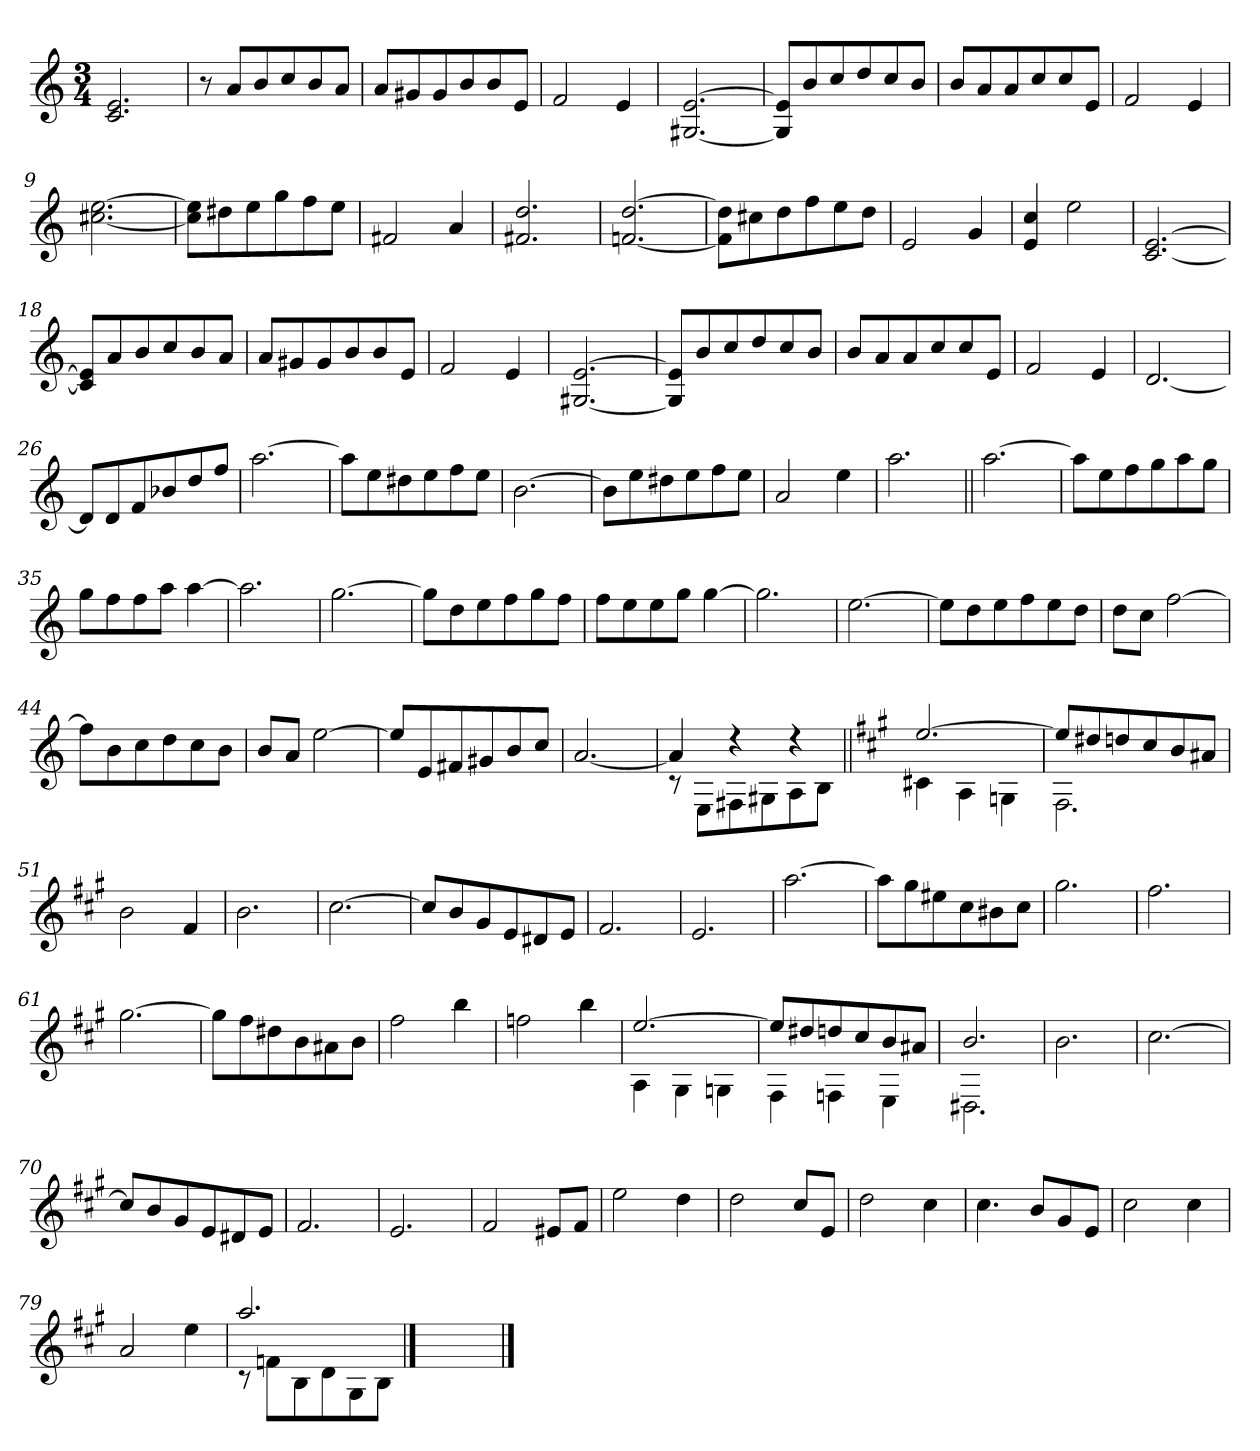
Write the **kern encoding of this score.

**kern
*part1
*staff1
*clefG2
*k[]
*C:
*M3/4
=1
2.c/ 2.e/
=2
8r
8a/L
8b/
8cc/
8b/
8a/J
=3
8a/L
8g#X/
8g#/
8b/
8b/
8e/J
=4
2f/
4e/
=5
[2.G#X/ [2.e/
!!LO:LB:g=z
=6
8G#/] 8e/]L
8b/
8cc/
8dd/
8cc/
8b/J
=7
8b/L
8a/
8a/
8cc/
8cc/
8e/J
=8
2f/
4e/
=9
[2.cc#X\ [2.ee\
=10
8cc#\] 8ee\]L
8dd#X\
8ee\
8gg\
8ff\
8ee\J
=11
2f#X/
4a/
!!LO:LB:g=z
=12
2.f#X/ 2.dd/
=13
[2.fn/ [2.dd/
=14
8f\] 8dd\]L
8cc#X\
8dd\
8ff\
8ee\
8dd\J
=15
2e/
4g/
=16
4e/ 4cc/
2ee\
=17
[2.c/ [2.e/
!!LO:LB:g=z
=18
8c/] 8e/]L
8a/
8b/
8cc/
8b/
8a/J
=19
8a/L
8g#X/
8g#/
8b/
8b/
8e/J
=20
2f/
4e/
=21
[2.G#X/ [2.e/
=22
8G#/] 8e/]L
8b/
8cc/
8dd/
8cc/
8b/J
!!LO:LB:g=z
=23
8b/L
8a/
8a/
8cc/
8cc/
8e/J
=24
2f/
4e/
=25
[2.d/
=26
8d/L]
8d/
8f/
8b-X/
8dd/
8ff/J
=27
[2.aa\
=28
8aa\L]
8ee\
8dd#X\
8ee\
8ff\
8ee\J
!!LO:LB:g=z
=29
[2.b\
=30
8b\L]
8ee\
8dd#X\
8ee\
8ff\
8ee\J
=31
2a/
4ee\
=32
2.aa\
=33||
[2.aa\
=34
8aa\L]
8ee\
8ff\
8gg\
8aa\
8gg\J
!!LO:LB:g=z
=35
8gg\L
8ff\
8ff\
8aa\J
[4aa\
=36
2.aa\]
=37
[2.gg\
=38
8gg\L]
8dd\
8ee\
8ff\
8gg\
8ff\J
=39
8ff\L
8ee\
8ee\
8gg\J
[4gg\
=40
2.gg\]
!!LO:LB:g=z
=41
[2.ee\
=42
8ee\L]
8dd\
8ee\
8ff\
8ee\
8dd\J
=43
8dd\L
8cc\J
[2ff\
=44
8ff\L]
8b\
8cc\
8dd\
8cc\
8b\J
=45
8b/L
8a/J
[2ee\
=46
8ee/L]
8e/
8f#X/
8g#X/
8b/
8cc/J
!!LO:LB:g=z
=47
[2.a/
=48
*^
4a/]	8rc
.	8E\L
4rdd	8F#X\
.	8G#X\
4rdd	8A\
.	8B\J
=49||	=49||
*k[f#c#g#]	*
*A:	*
[>2.ee/	4c#X\
.	4A\
.	4Gn\
=50	=50
8ee/L]	2.F#\
8dd#X/	.
8ddn/	.
8cc#/	.
8b/	.
8a#X/J	.
*v	*v
=51
2b\
4f#/
!!LO:PB:g=z
=52
2.b\
=53
[2.cc#\
=54
8cc#/L]
8b/
8g#/
8e/
8d#X/
8e/J
=55
2.f#/
=56
2.e/
=57
[2.aa\
=58
8aa\L]
8gg#\
8ee#X\
8cc#\
8b#X\
8cc#\J
!!LO:LB:g=z
=59
2.gg#\
=60
2.ff#\
=61
[2.gg#\
=62
8gg#\L]
8ff#\
8dd#X\
8b\
8a#X\
8b\J
=63
2ff#\
4bb\
=64
2ffn\
4bb\
!!LO:LB:g=z
=65
*^
[>2.ee/	4A\
.	4G#\
.	4Gn\
=66	=66
8ee/L]	4F#\
8dd#X/	.
8ddn/	4Fn\
8cc#/	.
8b/	4E\
8a#X/J	.
=67	=67
2.b/	2.D#X\
*v	*v
=68
2.b\
=69
[2.cc#\
!!LO:LB:g=z
=70
8cc#/L]
8b/
8g#/
8e/
8d#X/
8e/J
=71
2.f#/
=72
2.e/
=73
2f#/
8e#X/L
8f#/J
=74
2ee\
4dd\
=75
2dd\
8cc#/L
8e/J
!!LO:LB:g=z
=76
2dd\
4cc#\
=77
4.cc#\
8b/L
8g#/
8e/J
=78
2cc#\
4cc#\
=79
2a/
4ee\
=80
*^
2.aa/	8rc
.	8fn\L
.	8B\
.	8d\
.	8G#\
.	8B\J
*v	*v
==81
*stria0
2.ryy
==
*-
